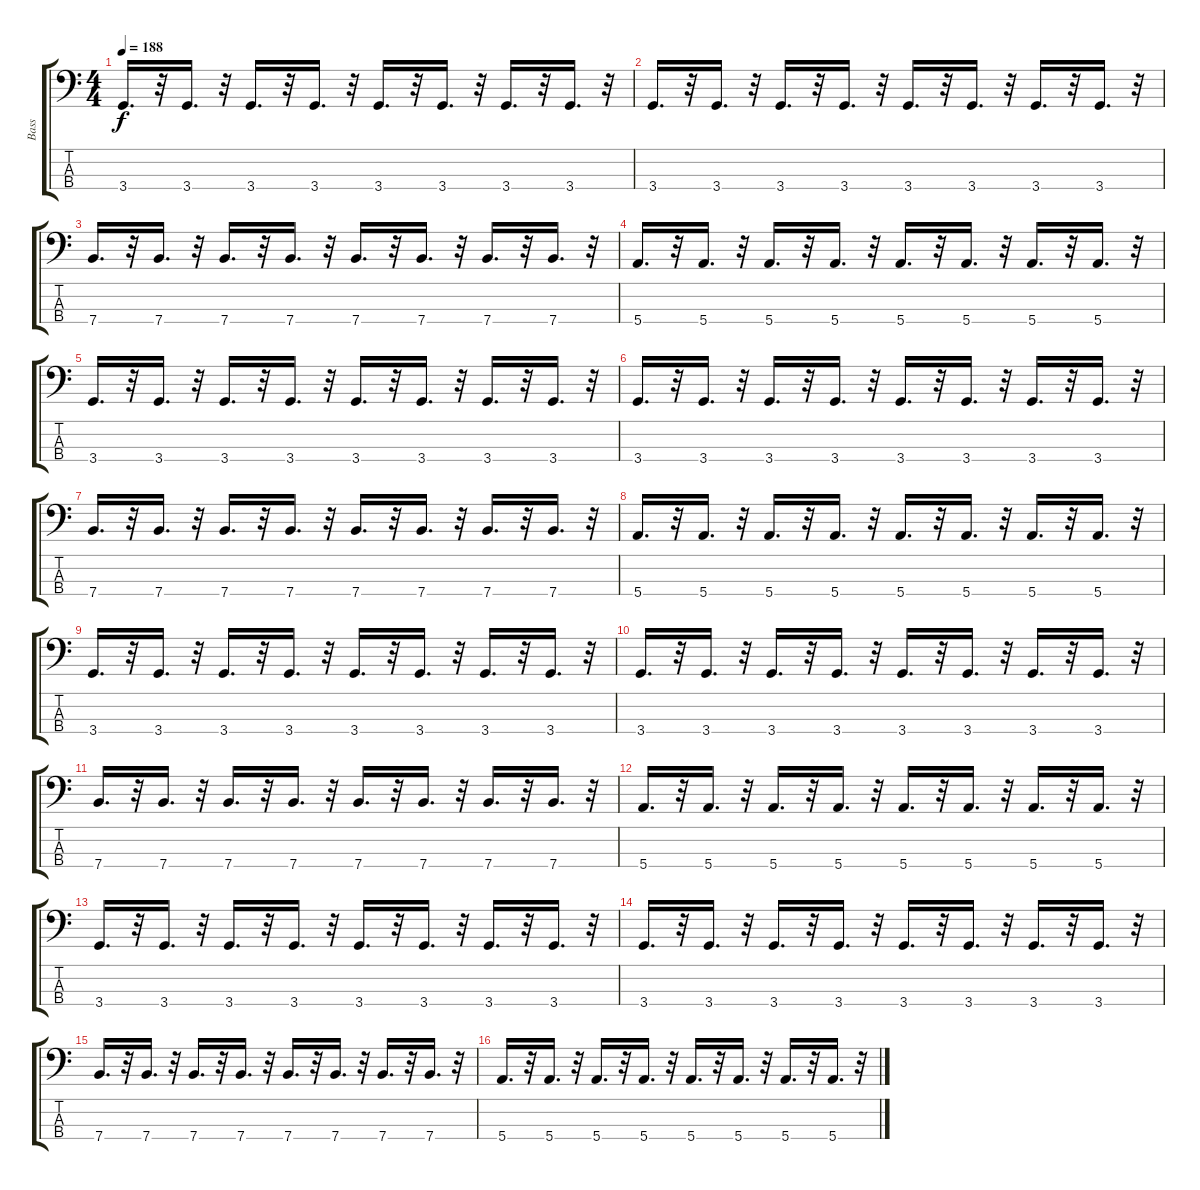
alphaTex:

\track ("Bass" "Bass") {instrument electricbassfinger}
\staff {score tabs}
\tuning (G2 D2 A1 E1) {hide}
\ts (4 4)
\tempo 188
\clef f4
\ks c
3.4.16{d dy f} r.32 3.4.16{d} r.32 3.4.16{d} r.32 3.4.16{d} r.32 3.4.16{d} r.32 3.4.16{d} r.32 3.4.16{d} r.32 3.4.16{d} r.32 |
3.4.16{d} r.32 3.4.16{d} r.32 3.4.16{d} r.32 3.4.16{d} r.32 3.4.16{d} r.32 3.4.16{d} r.32 3.4.16{d} r.32 3.4.16{d} r.32 |
7.4.16{d} r.32 7.4.16{d} r.32 7.4.16{d} r.32 7.4.16{d} r.32 7.4.16{d} r.32 7.4.16{d} r.32 7.4.16{d} r.32 7.4.16{d} r.32 |
5.4.16{d} r.32 5.4.16{d} r.32 5.4.16{d} r.32 5.4.16{d} r.32 5.4.16{d} r.32 5.4.16{d} r.32 5.4.16{d} r.32 5.4.16{d} r.32 |
3.4.16{d} r.32 3.4.16{d} r.32 3.4.16{d} r.32 3.4.16{d} r.32 3.4.16{d} r.32 3.4.16{d} r.32 3.4.16{d} r.32 3.4.16{d} r.32 |
3.4.16{d} r.32 3.4.16{d} r.32 3.4.16{d} r.32 3.4.16{d} r.32 3.4.16{d} r.32 3.4.16{d} r.32 3.4.16{d} r.32 3.4.16{d} r.32 |
7.4.16{d} r.32 7.4.16{d} r.32 7.4.16{d} r.32 7.4.16{d} r.32 7.4.16{d} r.32 7.4.16{d} r.32 7.4.16{d} r.32 7.4.16{d} r.32 |
5.4.16{d} r.32 5.4.16{d} r.32 5.4.16{d} r.32 5.4.16{d} r.32 5.4.16{d} r.32 5.4.16{d} r.32 5.4.16{d} r.32 5.4.16{d} r.32 |
3.4.16{d} r.32 3.4.16{d} r.32 3.4.16{d} r.32 3.4.16{d} r.32 3.4.16{d} r.32 3.4.16{d} r.32 3.4.16{d} r.32 3.4.16{d} r.32 |
3.4.16{d} r.32 3.4.16{d} r.32 3.4.16{d} r.32 3.4.16{d} r.32 3.4.16{d} r.32 3.4.16{d} r.32 3.4.16{d} r.32 3.4.16{d} r.32 |
7.4.16{d} r.32 7.4.16{d} r.32 7.4.16{d} r.32 7.4.16{d} r.32 7.4.16{d} r.32 7.4.16{d} r.32 7.4.16{d} r.32 7.4.16{d} r.32 |
5.4.16{d} r.32 5.4.16{d} r.32 5.4.16{d} r.32 5.4.16{d} r.32 5.4.16{d} r.32 5.4.16{d} r.32 5.4.16{d} r.32 5.4.16{d} r.32 |
3.4.16{d} r.32 3.4.16{d} r.32 3.4.16{d} r.32 3.4.16{d} r.32 3.4.16{d} r.32 3.4.16{d} r.32 3.4.16{d} r.32 3.4.16{d} r.32 |
3.4.16{d} r.32 3.4.16{d} r.32 3.4.16{d} r.32 3.4.16{d} r.32 3.4.16{d} r.32 3.4.16{d} r.32 3.4.16{d} r.32 3.4.16{d} r.32 |
7.4.16{d} r.32 7.4.16{d} r.32 7.4.16{d} r.32 7.4.16{d} r.32 7.4.16{d} r.32 7.4.16{d} r.32 7.4.16{d} r.32 7.4.16{d} r.32 |
5.4.16{d} r.32 5.4.16{d} r.32 5.4.16{d} r.32 5.4.16{d} r.32 5.4.16{d} r.32 5.4.16{d} r.32 5.4.16{d} r.32 5.4.16{d} r.32
